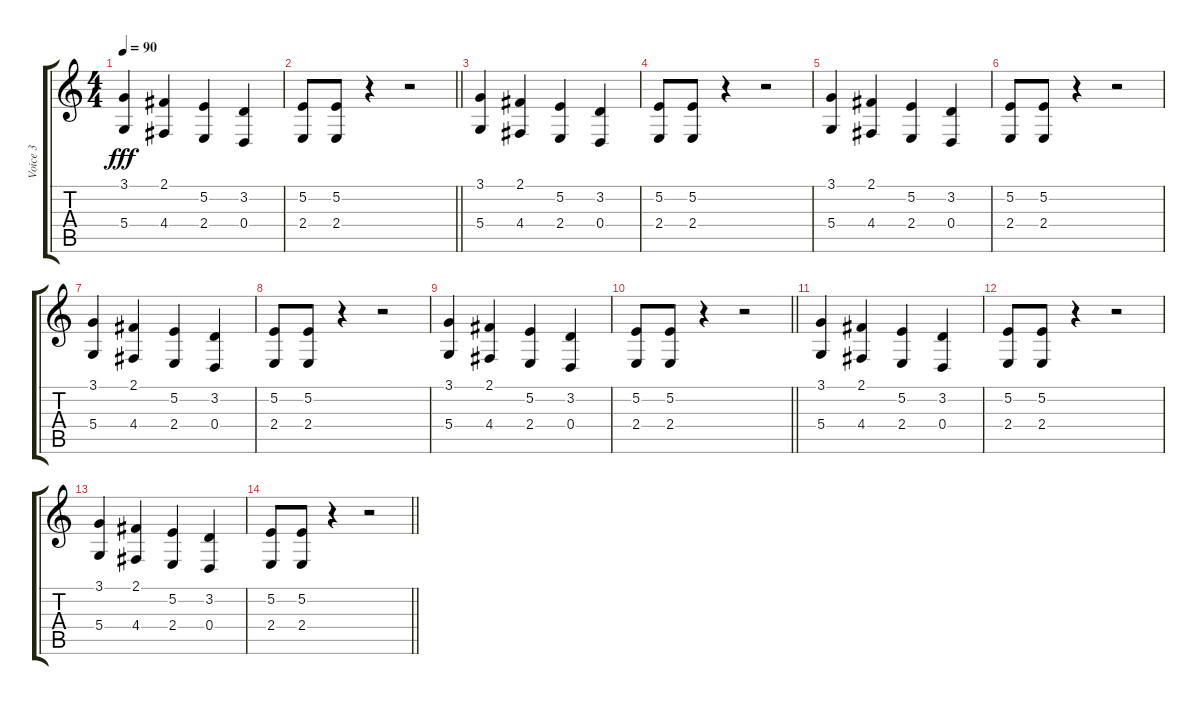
\track ("Voice 3" "Voice 3") {instrument baritonesax}
\staff {score tabs}
\tuning (E4 B3 G3 D3 A2 E2) {hide}
\ts (4 4)
\tempo 90
\clef g2
\ks c
(3.1 5.4).4{dy fff} (2.1 4.4).4 (5.2 2.4).4 (3.2 0.4).4 |
\barLineRight lightlight
(5.2 2.4).8 (5.2 2.4).8 r.4 r.2 |
(3.1 5.4).4 (2.1 4.4).4 (5.2 2.4).4 (3.2 0.4).4 |
(5.2 2.4).8 (5.2 2.4).8 r.4 r.2 |
(3.1 5.4).4 (2.1 4.4).4 (5.2 2.4).4 (3.2 0.4).4 |
(5.2 2.4).8 (5.2 2.4).8 r.4 r.2 |
(3.1 5.4).4 (2.1 4.4).4 (5.2 2.4).4 (3.2 0.4).4 |
(5.2 2.4).8 (5.2 2.4).8 r.4 r.2 |
(3.1 5.4).4 (2.1 4.4).4 (5.2 2.4).4 (3.2 0.4).4 |
\barLineRight lightlight
(5.2 2.4).8 (5.2 2.4).8 r.4 r.2 |
(3.1 5.4).4 (2.1 4.4).4 (5.2 2.4).4 (3.2 0.4).4 |
(5.2 2.4).8 (5.2 2.4).8 r.4 r.2 |
(3.1 5.4).4 (2.1 4.4).4 (5.2 2.4).4 (3.2 0.4).4 |
\barLineRight lightlight
(5.2 2.4).8 (5.2 2.4).8 r.4 r.2
